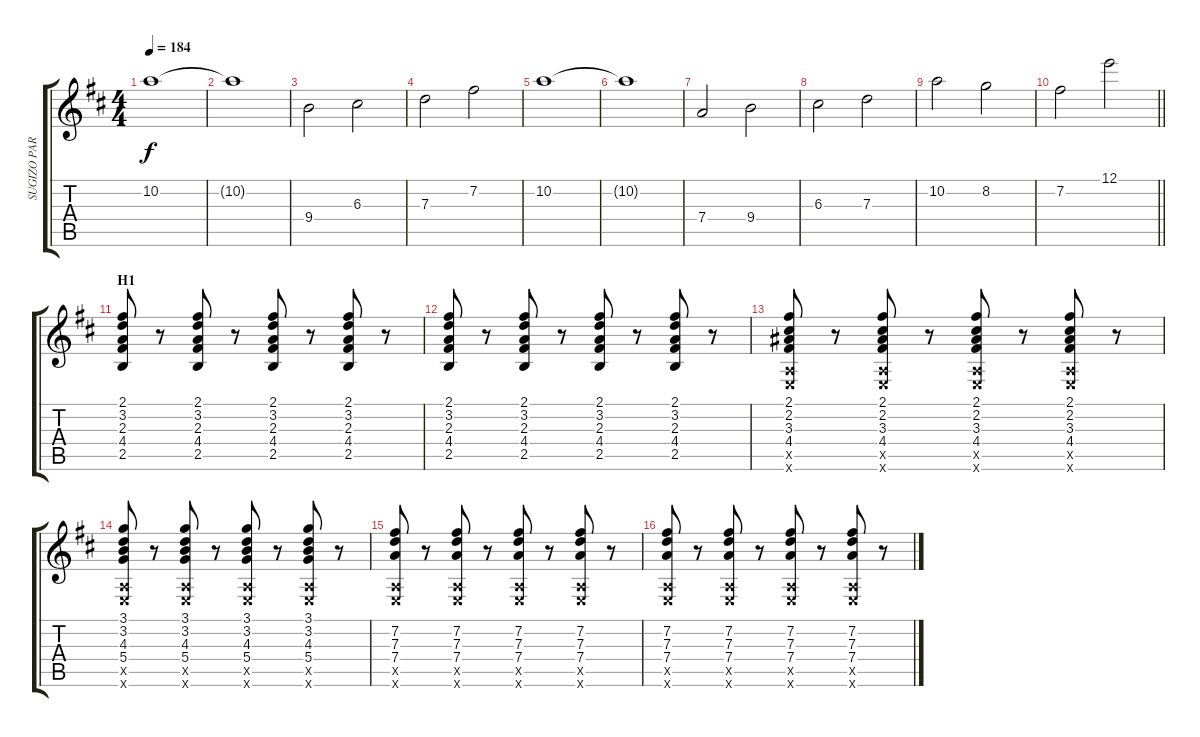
\track ("SUGIZO PART 2" "SUGIZO PAR") {instrument distortionguitar}
\staff {score tabs}
\tuning (E4 B3 G3 D3 A2 E2) {hide}
\ts (4 4)
\tempo 184
\clef g2
\ks bminor
10.2.1{dy f} |
10.2{t}.1 |
9.4.2 6.3.2 |
7.3.2 7.2.2 |
10.2.1 |
10.2{t}.1 |
7.4.2 9.4.2 |
6.3.2 7.3.2 |
10.2.2 8.2.2 |
\barLineRight lightlight
7.2.2 12.1.2 |
\section ("" "H1")
(2.1 3.2 2.3 4.4 2.5).8{volume 8} r.8 (2.1 3.2 2.3 4.4 2.5).8 r.8 (2.1 3.2 2.3 4.4 2.5).8 r.8 (2.1 3.2 2.3 4.4 2.5).8 r.8 |
(2.1 3.2 2.3 4.4 2.5).8 r.8 (2.1 3.2 2.3 4.4 2.5).8 r.8 (2.1 3.2 2.3 4.4 2.5).8 r.8 (2.1 3.2 2.3 4.4 2.5).8 r.8 |
(2.1 2.2 3.3 4.4 0.5{x} 0.6{x}).8 r.8 (2.1 2.2 3.3 4.4 0.5{x} 0.6{x}).8 r.8 (2.1 2.2 3.3 4.4 0.5{x} 0.6{x}).8 r.8 (2.1 2.2 3.3 4.4 0.5{x} 0.6{x}).8 r.8 |
(3.1 3.2 4.3 5.4 0.5{x} 0.6{x}).8 r.8 (3.1 3.2 4.3 5.4 0.5{x} 0.6{x}).8 r.8 (3.1 3.2 4.3 5.4 0.5{x} 0.6{x}).8 r.8 (3.1 3.2 4.3 5.4 0.5{x} 0.6{x}).8 r.8 |
(7.2 7.3 7.4 0.5{x} 0.6{x}).8 r.8 (7.2 7.3 7.4 0.5{x} 0.6{x}).8 r.8 (7.2 7.3 7.4 0.5{x} 0.6{x}).8 r.8 (7.2 7.3 7.4 0.5{x} 0.6{x}).8 r.8 |
(7.2 7.3 7.4 0.5{x} 0.6{x}).8 r.8 (7.2 7.3 7.4 0.5{x} 0.6{x}).8 r.8 (7.2 7.3 7.4 0.5{x} 0.6{x}).8 r.8 (7.2 7.3 7.4 0.5{x} 0.6{x}).8 r.8
